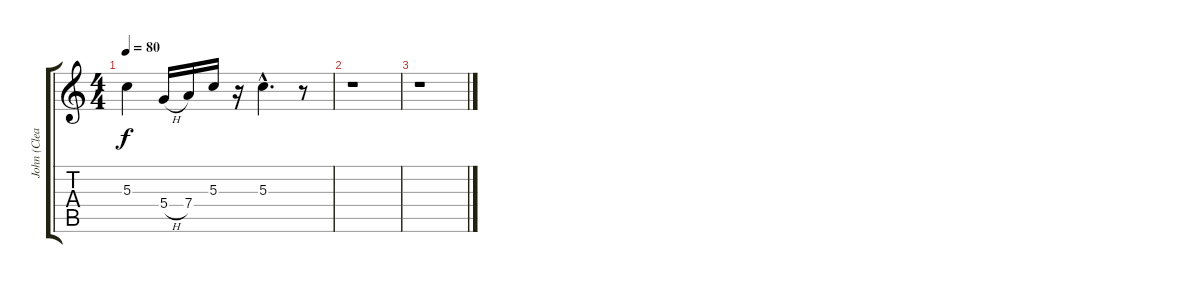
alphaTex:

\track ("John (Clean Solo - Gtr 1)" "John (Clea") {instrument electricguitarjazz}
\staff {score tabs}
\tuning (E4 B3 G3 D3 A2 E2) {hide}
\ts (4 4)
\tempo 80
\clef g2
\ks c
5.3.4{dy f} 5.4{h}.16 7.4.16 5.3.16 r.16 5.3{hac}.4{d} r.8 |
r.1 |
r.1
